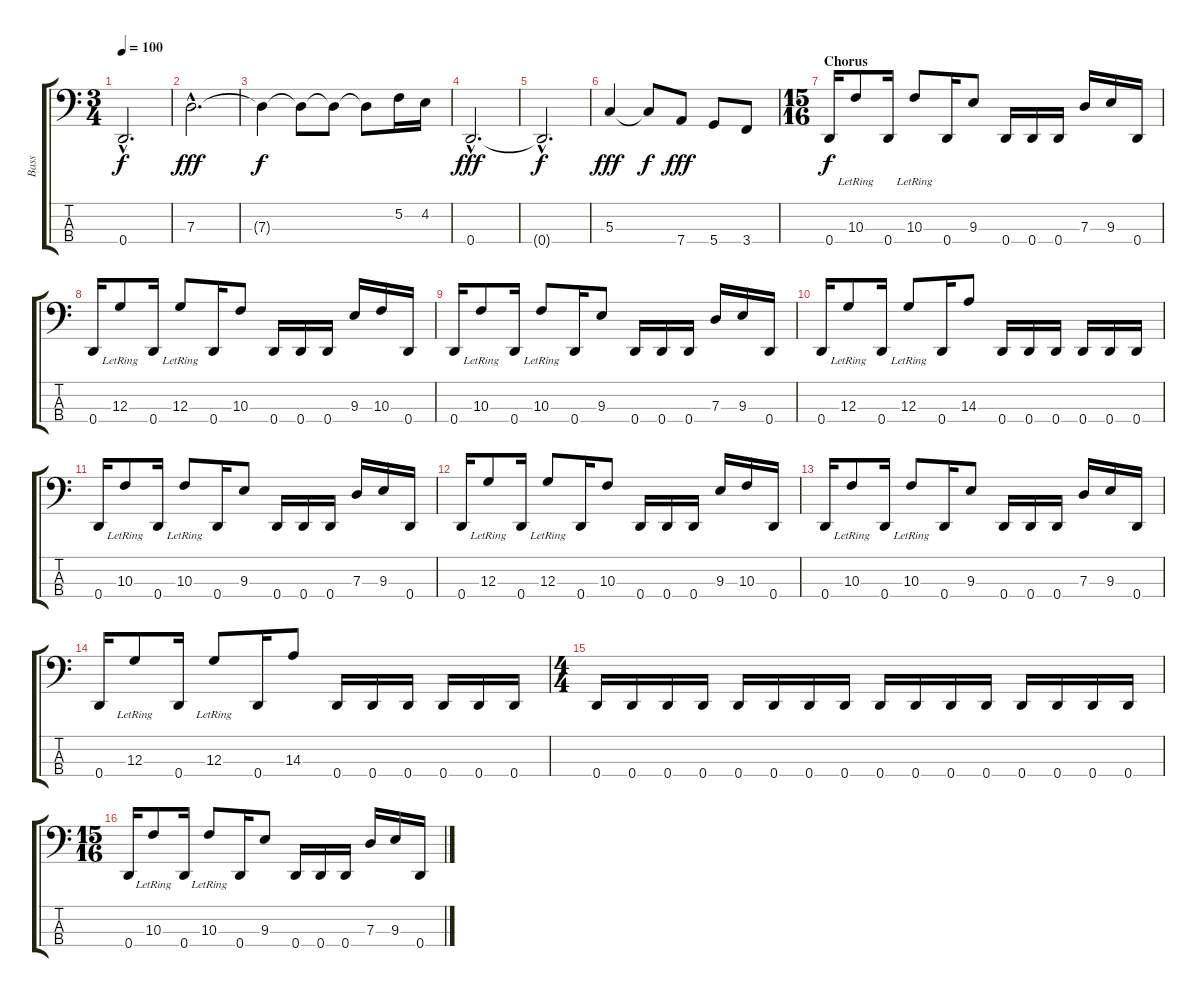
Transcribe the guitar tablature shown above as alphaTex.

\track ("Bass" "Bass") {instrument electricbasspick}
\staff {score tabs}
\tuning (F2 C2 G1 D1) {hide}
\ts (3 4)
\tempo 100
\clef f4
\ks c
0.4{hac t}.2{d dy f} |
7.3{hac}.2{d dy fff} |
7.3{t}.4{dy f} 7.3{t}.8 7.3{t}.8 7.3{t}.8 5.2.16 4.2.16 |
0.4{hac}.2{d dy fff} |
0.4{hac t}.2{d dy f} |
5.3.4{dy fff} 5.3{t}.8{dy f} 7.4.8{dy fff} 5.4.8 3.4.8 |
\ts (15 16)
\section ("" "Chorus")
0.4.16{dy f} 10.3{lr}.8 0.4.16 10.3{lr}.8 0.4.16 9.3.8 0.4.16 0.4.16 0.4.16 7.3.16 9.3.16 0.4.16 |
0.4.16 12.3{lr}.8 0.4.16 12.3{lr}.8 0.4.16 10.3.8 0.4.16 0.4.16 0.4.16 9.3.16 10.3.16 0.4.16 |
0.4.16 10.3{lr}.8 0.4.16 10.3{lr}.8 0.4.16 9.3.8 0.4.16 0.4.16 0.4.16 7.3.16 9.3.16 0.4.16 |
0.4.16 12.3{lr}.8 0.4.16 12.3{lr}.8 0.4.16 14.3.8 0.4.16 0.4.16 0.4.16 0.4.16 0.4.16 0.4.16 |
0.4.16 10.3{lr}.8 0.4.16 10.3{lr}.8 0.4.16 9.3.8 0.4.16 0.4.16 0.4.16 7.3.16 9.3.16 0.4.16 |
0.4.16 12.3{lr}.8 0.4.16 12.3{lr}.8 0.4.16 10.3.8 0.4.16 0.4.16 0.4.16 9.3.16 10.3.16 0.4.16 |
0.4.16 10.3{lr}.8 0.4.16 10.3{lr}.8 0.4.16 9.3.8 0.4.16 0.4.16 0.4.16 7.3.16 9.3.16 0.4.16 |
0.4.16 12.3{lr}.8 0.4.16 12.3{lr}.8 0.4.16 14.3.8 0.4.16 0.4.16 0.4.16 0.4.16 0.4.16 0.4.16 |
\ts (4 4)
0.4.16 0.4.16 0.4.16 0.4.16 0.4.16 0.4.16 0.4.16 0.4.16 0.4.16 0.4.16 0.4.16 0.4.16 0.4.16 0.4.16 0.4.16 0.4.16 |
\ts (15 16)
0.4.16 10.3{lr}.8 0.4.16 10.3{lr}.8 0.4.16 9.3.8 0.4.16 0.4.16 0.4.16 7.3.16 9.3.16 0.4.16
